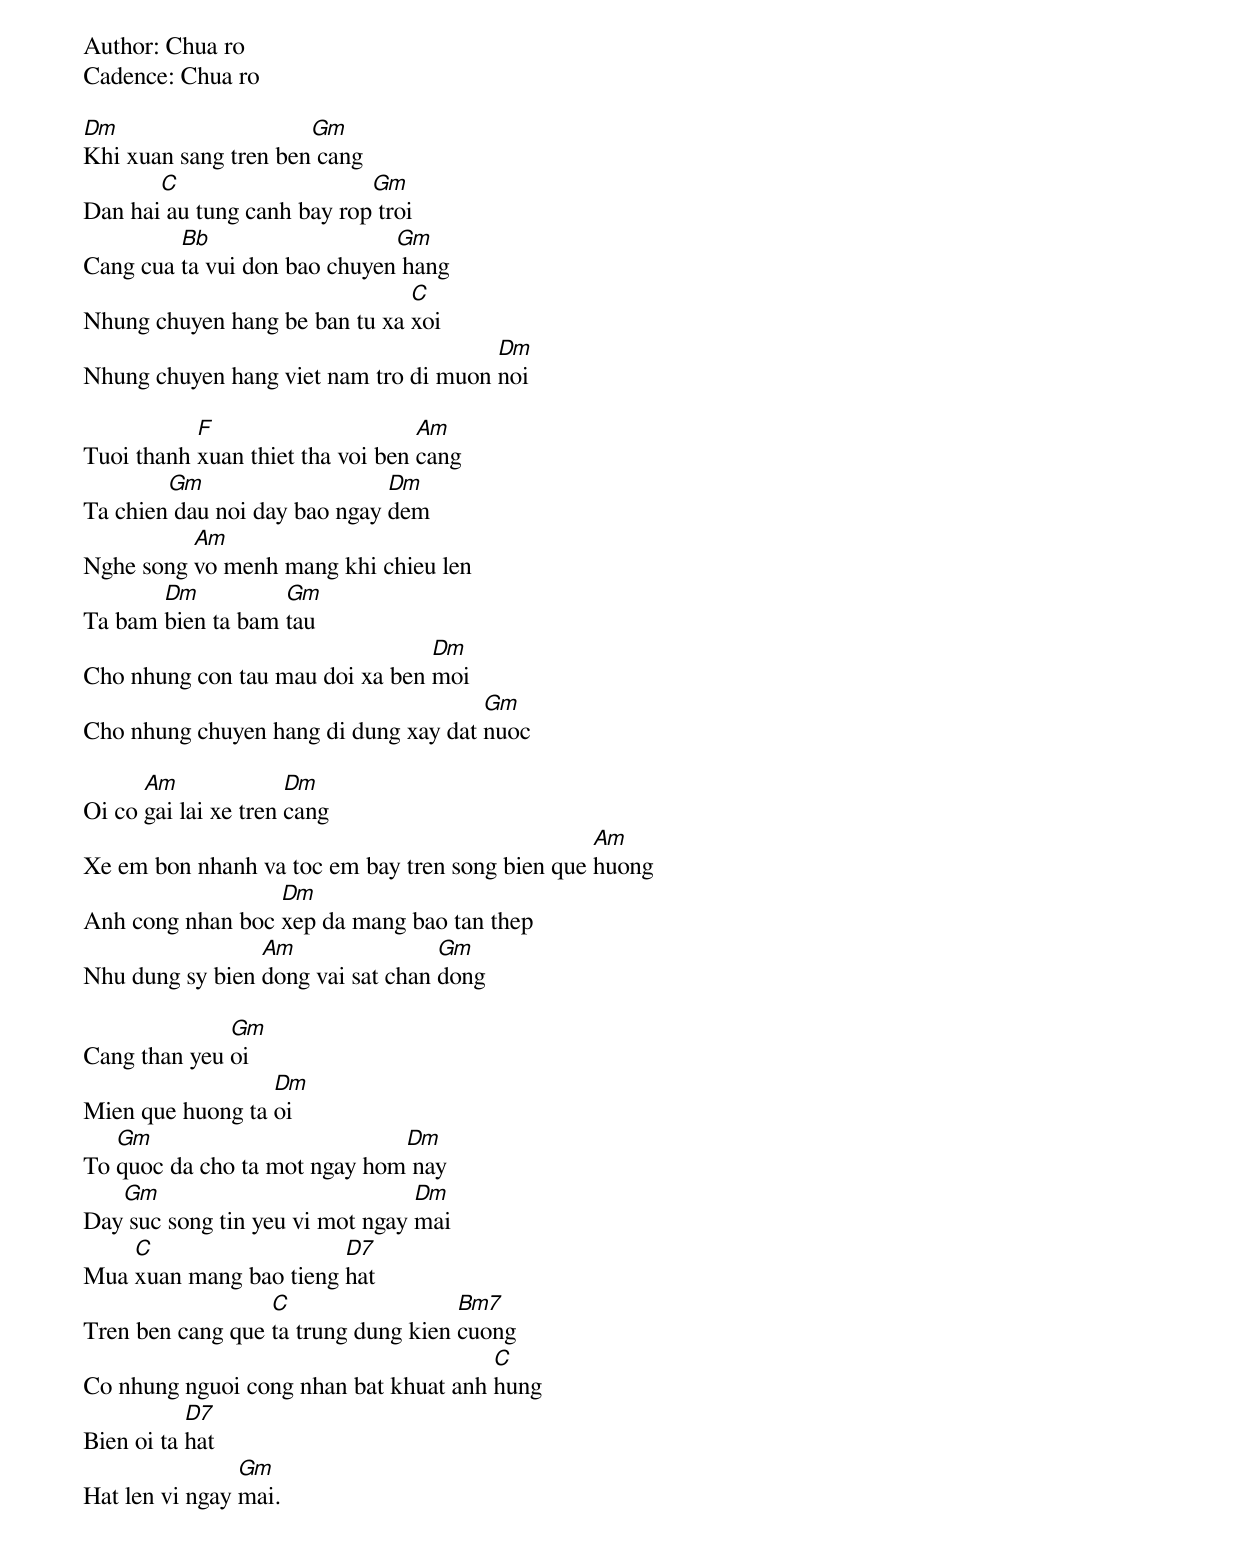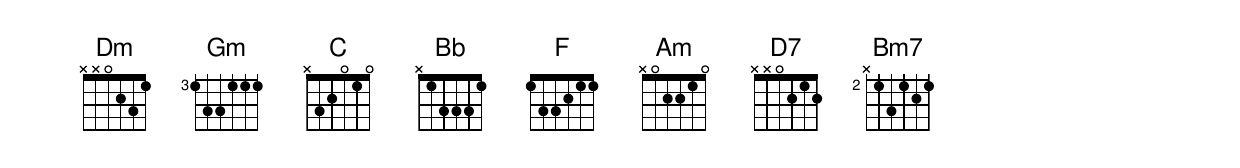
Author: Chua ro
Cadence: Chua ro

[Dm]Khi xuan sang tren ben[Gm] cang
Dan hai[C] au tung canh bay rop[Gm] troi
Cang cua [Bb]ta vui don bao chuyen[Gm] hang
Nhung chuyen hang be ban tu xa [C ]xoi
Nhung chuyen hang viet nam tro di muon [Dm]noi

Tuoi thanh [F]xuan thiet tha voi ben [Am]cang
Ta chien[Gm] dau noi day bao ngay [Dm]dem
Nghe song [Am]vo menh mang khi chieu len
Ta bam [Dm]bien ta bam [Gm]tau
Cho nhung con tau mau doi xa ben [Dm]moi
Cho nhung chuyen hang di dung xay dat [Gm]nuoc

Oi co [Am]gai lai xe tren [Dm]cang
Xe em bon nhanh va toc em bay tren song bien que [Am]huong
Anh cong nhan boc [Dm]xep da mang bao tan thep
Nhu dung sy bien [Am]dong vai sat chan [Gm]dong

Cang than yeu [Gm]oi
Mien que huong ta [Dm]oi
To [Gm]quoc da cho ta mot ngay hom[Dm] nay
Day[Gm] suc song tin yeu vi mot ngay [Dm]mai
Mua [C ]xuan mang bao tieng [D7]hat
Tren ben cang que [C ]ta trung dung kien [Bm7]cuong
Co nhung nguoi cong nhan bat khuat anh [C ]hung
Bien oi ta [D7]hat
Hat len vi ngay [Gm]mai.
